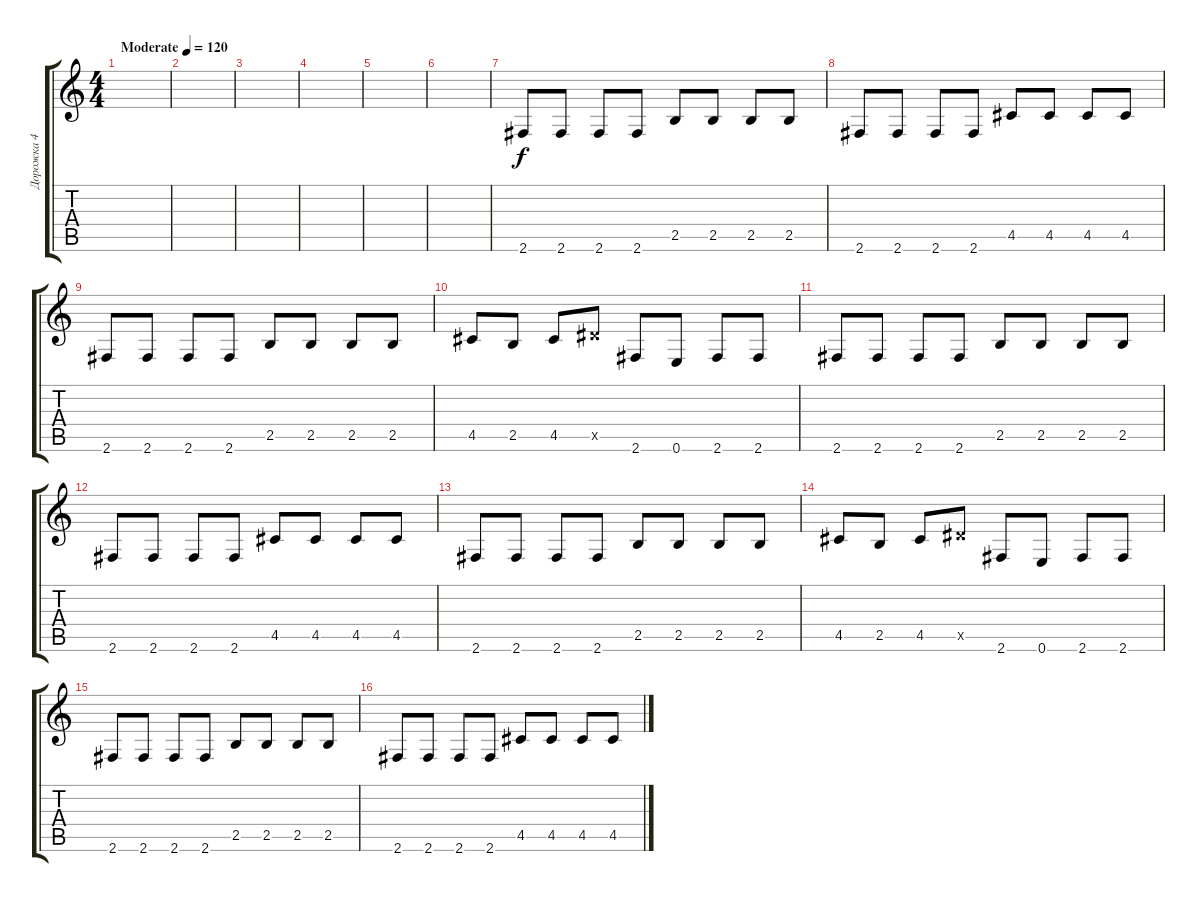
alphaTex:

\track ("Дорожка 4" "Дорожка 4") {instrument electricbasspick}
\staff {score tabs}
\tuning (E4 B3 G3 D3 A2 E2) {hide}
\ts (4 4)
\tempo (120 "Moderate")
\clef g2
\ks c
|
|
|
|
|
|
2.6.8 2.6.8 2.6.8 2.6.8 2.5.8 2.5.8 2.5.8 2.5.8 |
2.6.8 2.6.8 2.6.8 2.6.8 4.5.8 4.5.8 4.5.8 4.5.8 |
2.6.8 2.6.8 2.6.8 2.6.8 2.5.8 2.5.8 2.5.8 2.5.8 |
4.5.8 2.5.8 4.5.8 6.5{x}.8 2.6.8 0.6.8 2.6.8 2.6.8 |
2.6.8 2.6.8 2.6.8 2.6.8 2.5.8 2.5.8 2.5.8 2.5.8 |
2.6.8 2.6.8 2.6.8 2.6.8 4.5.8 4.5.8 4.5.8 4.5.8 |
2.6.8 2.6.8 2.6.8 2.6.8 2.5.8 2.5.8 2.5.8 2.5.8 |
4.5.8 2.5.8 4.5.8 6.5{x}.8 2.6.8 0.6.8 2.6.8 2.6.8 |
2.6.8 2.6.8 2.6.8 2.6.8 2.5.8 2.5.8 2.5.8 2.5.8 |
2.6.8 2.6.8 2.6.8 2.6.8 4.5.8 4.5.8 4.5.8 4.5.8
